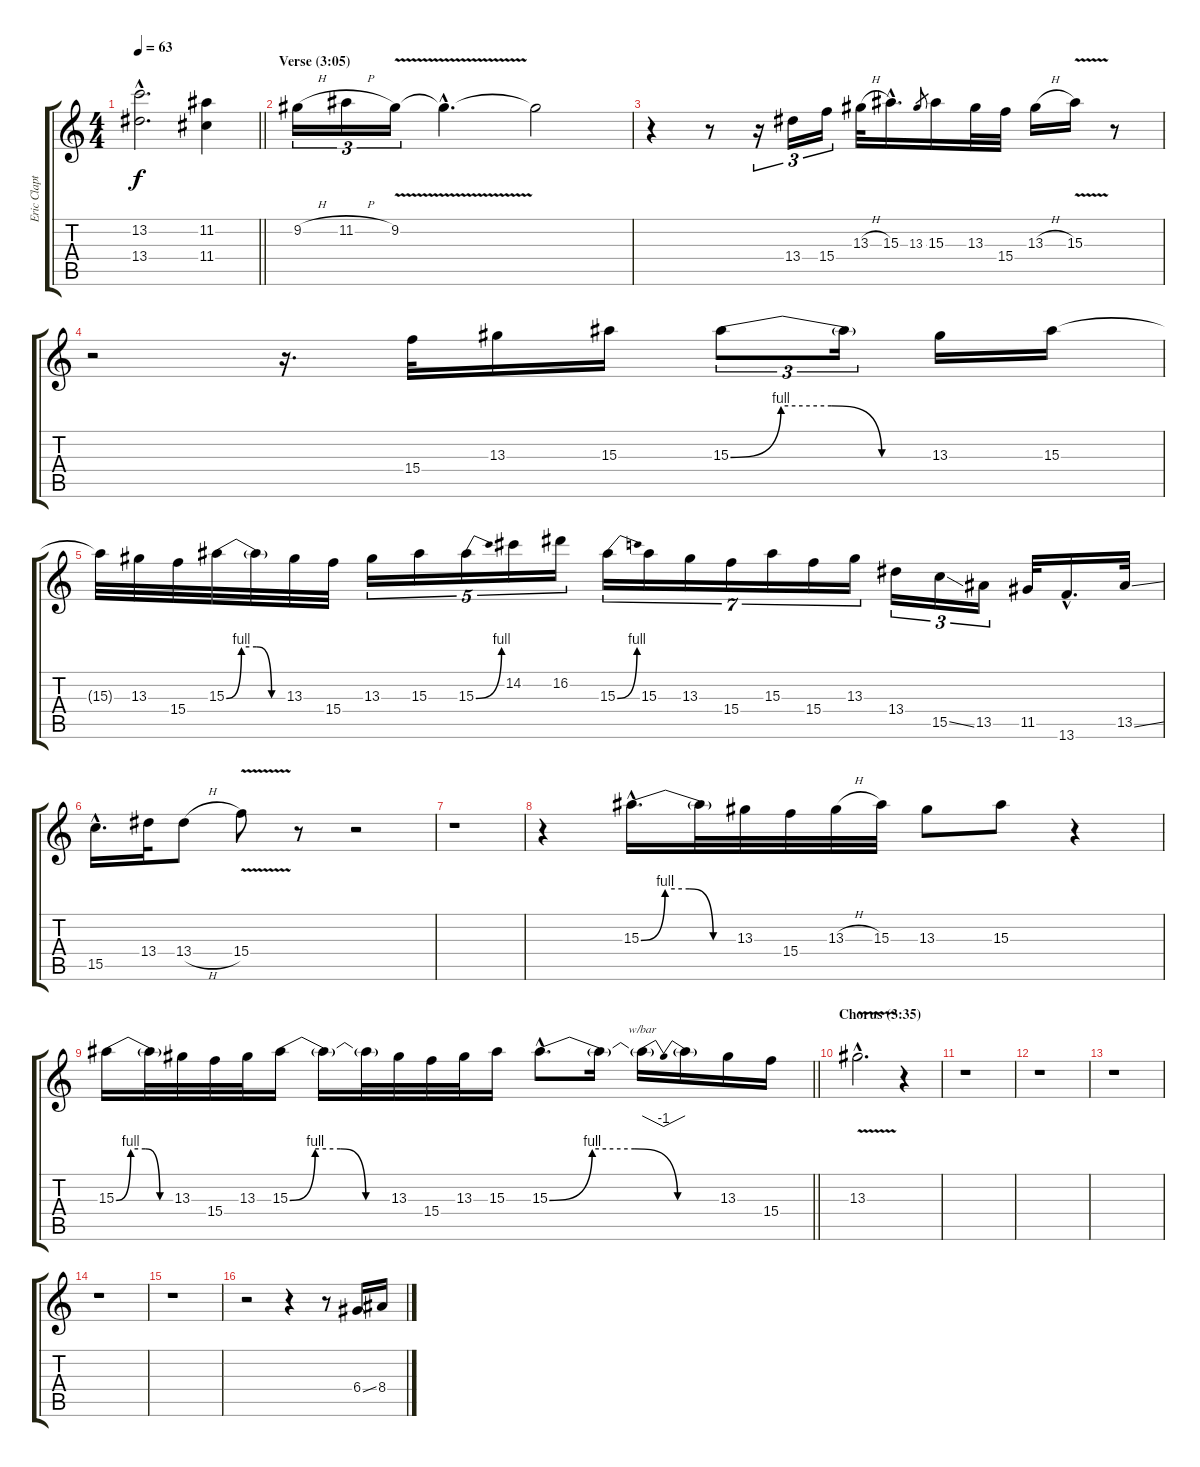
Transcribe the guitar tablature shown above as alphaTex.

\track ("Eric Clapton" "Eric Clapt") {instrument overdrivenguitar}
\staff {score tabs}
\tuning (E4 B3 G3 D3 A2 E2) {hide}
\ts (4 4)
\tempo 63
\clef g2
\barLineRight lightlight
\ks c
(13.2{hac} 13.4{hac}).2{d dy f} (11.2 11.4).4 |
\section ("" "Verse (3:05)")
9.2{h}.16{tu (3 2)} 11.2{h}.16{tu (3 2)} 9.2{v}.16{tu (3 2)} 9.2{hac t}.4{d} 9.2{t}.2 |
r.4 r.8 r.16{tu (3 2)} 13.4.16{tu (3 2)} 15.4.16{tu (3 2)} 13.3{h}.32 15.3{hac}.16{d} 13.3.8{gr} 15.3.16 13.3.32 15.4.32 13.3{h}.16 15.3{v}.16 r.8 |
r.2 r.16{d} 15.4.32 13.3.16 15.3.16 15.3{be (custom 0 0 15 4 30 4 45 0 60 0)}.8{tu (3 2)} 15.3{t}.16{tu (3 2)} 13.3.16 15.3.16 |
15.3{t}.32 13.3.32 15.4.32 15.3{be (custom 0 0 15 4 30 4 45 0 60 0)}.32 15.3{t}.32 13.3.32 15.4.32 13.3.16{tu (5 4)} 15.3.16{tu (5 4)} 15.3{be (bend 0 0 60 4)}.16{tu (5 4)} 14.2.16{tu (5 4)} 16.2.16{tu (5 4)} 15.3{be (bend 0 0 60 4)}.16{tu (7 4)} 15.3.16{tu (7 4)} 13.3.16{tu (7 4)} 15.4.16{tu (7 4)} 15.3.16{tu (7 4)} 15.4.16{tu (7 4)} 13.3.16{tu (7 4)} 13.4.16{tu (3 2)} 15.5{ss}.16{tu (3 2)} 13.5.16{tu (3 2)} 11.5.32 13.6{hac}.16{d} 13.5{ss}.32 |
15.5{hac}.16{d} 13.4.32 13.4{h}.8 15.4{v}.8 r.8 r.2 |
r.1 |
r.4 15.3{be (custom 0 0 15 4 30 4 45 0 60 0) hac}.16{d} 15.3{t}.32 13.3.32 15.4.32 13.3{h}.32 15.3.32 13.3.8 15.3.8 r.4 |
\barLineRight lightlight
15.3{be (custom 0 0 15 4 30 4 45 0 60 0)}.16 15.3{t}.32 13.3.32 15.4.32 13.3.32 15.3{be (custom 0 0 15 4 30 4 45 0 60 0)}.16 15.3{t}.16 15.3{t}.32 13.3.32 15.4.32 13.3.32 15.3.16 15.3{be (custom 0 0 15 4 30 4 45 0 60 0) hac}.8{d} 15.3{t}.16 15.3{t}.16{tbe (dip default 0 0 30 -4 60 0)} 15.3{t}.16 13.3.16 15.4.16 |
\section ("" "Chorus (3:35)")
13.3{v hac}.2{d} r.4 |
r.1 |
r.1 |
r.1 |
r.1 |
r.1 |
r.2 r.4 r.8 6.4{ss}.16{volume 14} 8.4.16
